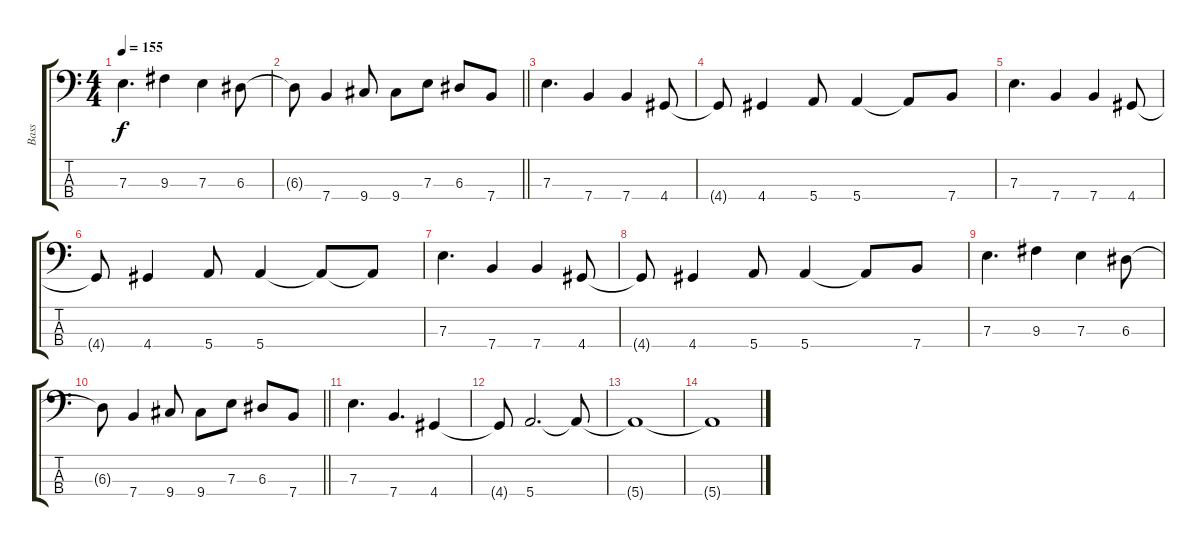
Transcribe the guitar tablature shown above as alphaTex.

\track ("Bass" "Bass") {instrument electricbassfinger}
\staff {score tabs}
\tuning (G2 D2 A1 E1) {hide}
\ts (4 4)
\tempo 155
\clef f4
\ks c
7.3.4{d dy f} 9.3.4 7.3.4 6.3.8 |
\barLineRight lightlight
6.3{t}.8 7.4.4 9.4.8 9.4.8 7.3.8 6.3.8 7.4.8 |
7.3.4{d} 7.4.4 7.4.4 4.4.8 |
4.4{t}.8 4.4.4 5.4.8 5.4.4 5.4{t}.8 7.4.8 |
7.3.4{d} 7.4.4 7.4.4 4.4.8 |
4.4{t}.8 4.4.4 5.4.8 5.4.4 5.4{t}.8 5.4{t}.8 |
7.3.4{d} 7.4.4 7.4.4 4.4.8 |
4.4{t}.8 4.4.4 5.4.8 5.4.4 5.4{t}.8 7.4.8 |
7.3.4{d} 9.3.4 7.3.4 6.3.8 |
\barLineRight lightlight
6.3{t}.8 7.4.4 9.4.8 9.4.8 7.3.8 6.3.8 7.4.8 |
7.3.4{d} 7.4.4{d} 4.4.4 |
4.4{t}.8 5.4.2{d} 5.4{t}.8 |
5.4{t}.1 |
5.4{t}.1
